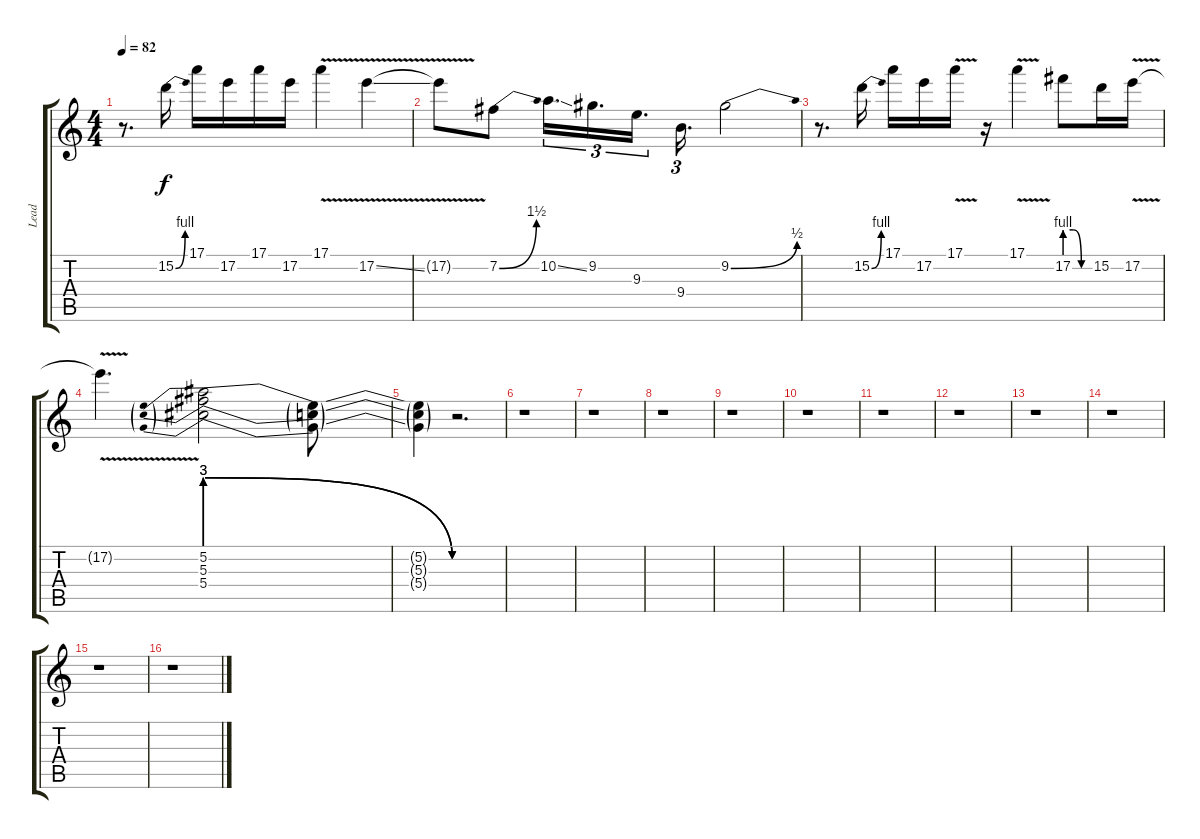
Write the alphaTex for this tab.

\track ("Lead" "Lead") {instrument distortionguitar}
\staff {score tabs}
\tuning (E4 B3 G3 D3 A2 E2) {hide}
\ts (4 4)
\tempo 82
\clef g2
\ks c
r.8{d dy f} 15.2{be (bend 0 0 60 4)}.16{volume 16 instrument distortionguitar} 17.1.16 17.2.16 17.1.16 17.2.16 17.1{v}.4 17.2{v ss}.4 |
17.2{t}.8 7.2{be (bend 0 0 60 6)}.8 10.2{ss}.16{d tu (3 2)} 9.2.16{d tu (3 2)} 9.3.16{d tu (3 2)} 9.4.16{d tu (3 2)} 9.2{be (bend 0 0 60 2)}.2 |
r.8{d} 15.2{be (bend 0 0 60 4)}.16 17.1.16 17.2.16 17.1{v}.16 r.16 17.1{v}.4 17.2{be (custom 0 4 20 4 40 0 60 0)}.8 15.2.16 17.2{v}.16 |
17.2{v t}.4{d} (5.2{be (prebendrelease 0 12 60 0)} 5.3{be (prebendrelease 0 12 60 0)} 5.4{be (prebendrelease 0 12 60 0)}).2{volume 4} (5.2{t} 5.3{t} 5.4{t}).8 |
(5.2{t} 5.3{t} 5.4{t}).4 r.2{d volume 16} |
r.1 |
r.1 |
r.1 |
r.1 |
r.1 |
r.1 |
r.1 |
r.1 |
r.1 |
r.1 |
r.1
